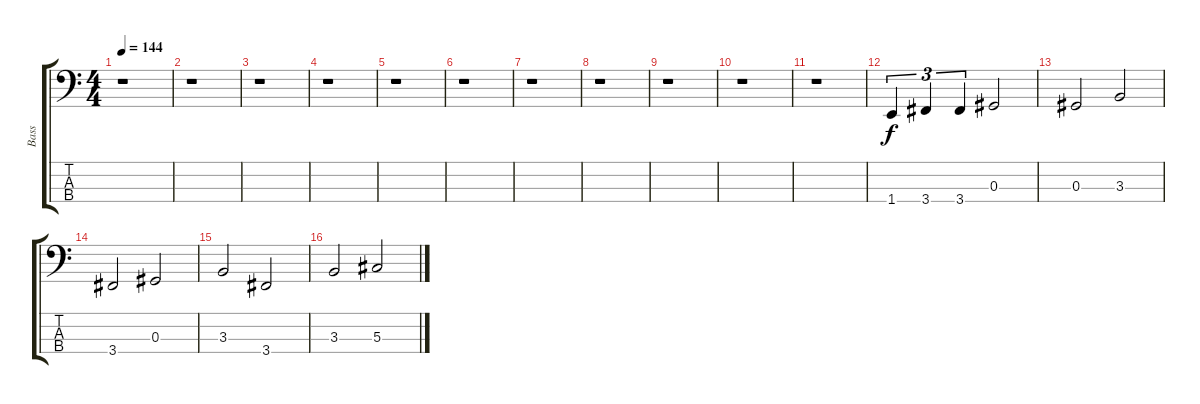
\track ("Bass" "Bass") {instrument electricbasspick}
\staff {score tabs}
\tuning (Gb2 Db2 Ab1 Eb1) {hide}
\ts (4 4)
\tempo 144
\clef f4
\ks c
r.1{dy f} |
r.1 |
r.1 |
r.1 |
r.1 |
r.1 |
r.1 |
r.1 |
r.1 |
r.1 |
r.1 |
1.4.4{tu (3 2)} 3.4.4{tu (3 2)} 3.4.4{tu (3 2)} 0.3.2 |
0.3.2 3.3.2 |
3.4.2 0.3.2 |
3.3.2 3.4.2 |
3.3.2 5.3.2
